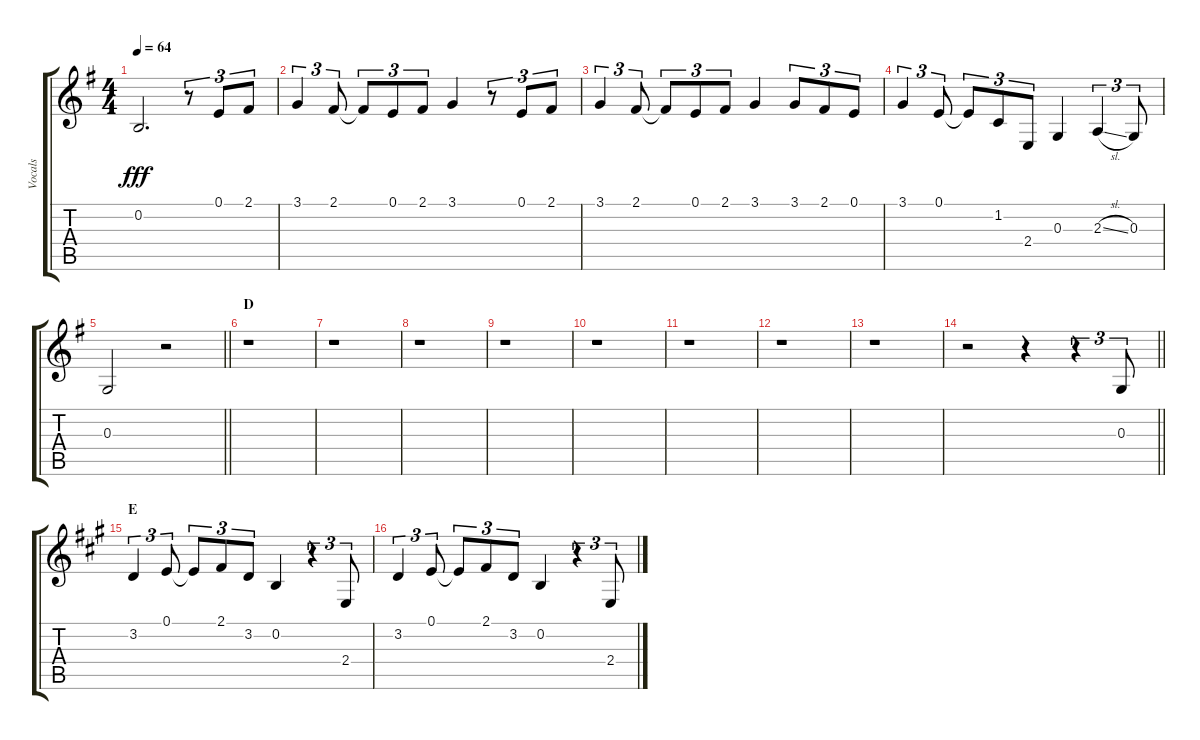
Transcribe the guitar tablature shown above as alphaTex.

\track ("Vocals" "Vocals") {instrument voiceoohs}
\staff {score tabs}
\tuning (E4 B3 G3 D3 A2 E2) {hide}
\ts (4 4)
\tempo 64
\clef g2
\ks g
0.2.2{d dy fff} r.8{tu (3 2)} 0.1.8{tu (3 2)} 2.1.8{tu (3 2)} |
3.1.4{tu (3 2)} 2.1.8{tu (3 2)} 2.1{t}.8{tu (3 2)} 0.1.8{tu (3 2)} 2.1.8{tu (3 2)} 3.1.4 r.8{tu (3 2)} 0.1.8{tu (3 2)} 2.1.8{tu (3 2)} |
3.1.4{tu (3 2)} 2.1.8{tu (3 2)} 2.1{t}.8{tu (3 2)} 0.1.8{tu (3 2)} 2.1.8{tu (3 2)} 3.1.4 3.1.8{tu (3 2)} 2.1.8{tu (3 2)} 0.1.8{tu (3 2)} |
3.1.4{tu (3 2)} 0.1.8{tu (3 2)} 0.1{t}.8{tu (3 2)} 1.2.8{tu (3 2)} 2.4.8{tu (3 2)} 0.3.4 2.3{sl}.4{tu (3 2)} 0.3.8{tu (3 2)} |
\barLineRight lightlight
0.3.2 r.2 |
\section ("" "D")
r.1 |
r.1 |
r.1 |
r.1 |
r.1 |
r.1 |
r.1 |
r.1 |
\barLineRight lightlight
r.2 r.4 r.4{tu (3 2)} 0.3.8{tu (3 2)} |
\section ("" "E")
\ks a
3.2.4{tu (3 2)} 0.1.8{tu (3 2)} 0.1{t}.8{tu (3 2)} 2.1.8{tu (3 2)} 3.2.8{tu (3 2)} 0.2.4 r.4{tu (3 2)} 2.4.8{tu (3 2)} |
3.2.4{tu (3 2)} 0.1.8{tu (3 2)} 0.1{t}.8{tu (3 2)} 2.1.8{tu (3 2)} 3.2.8{tu (3 2)} 0.2.4 r.4{tu (3 2)} 2.4.8{tu (3 2)}
